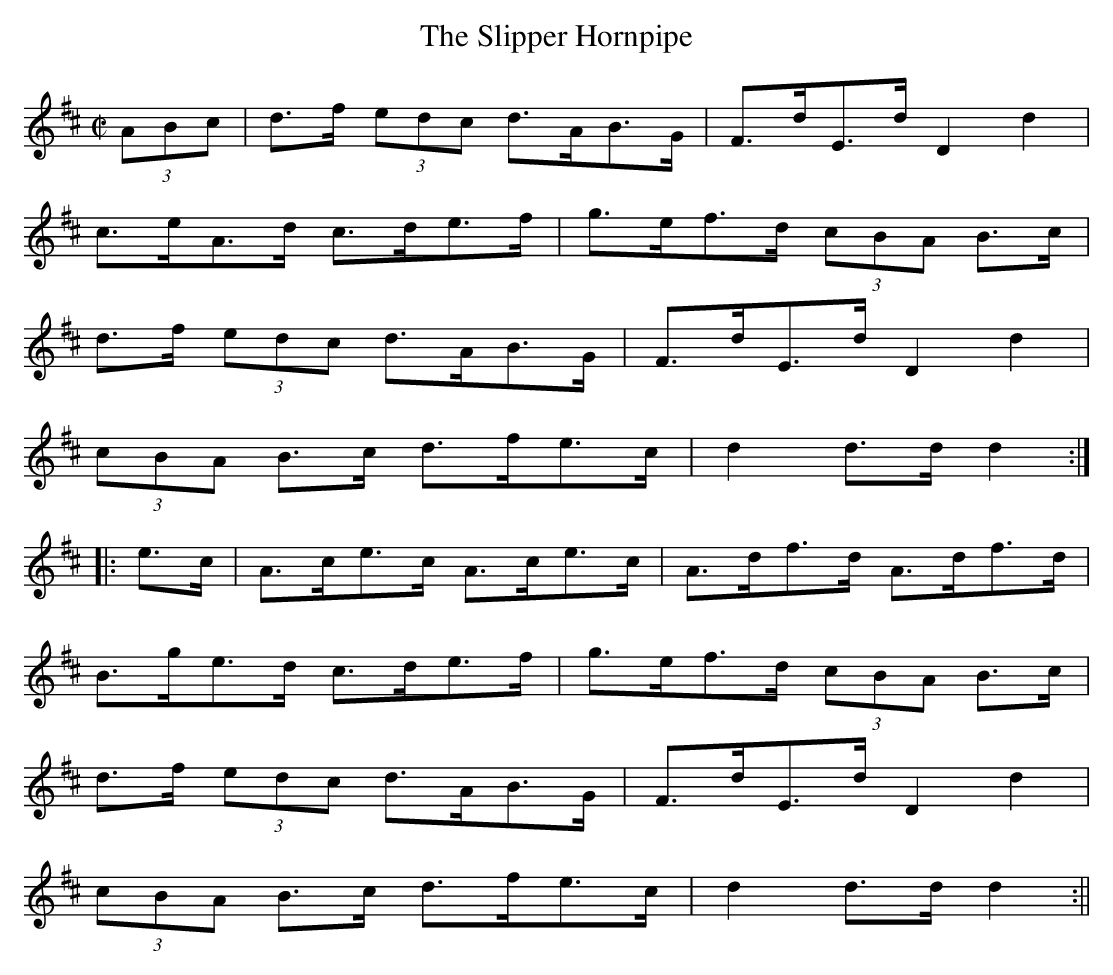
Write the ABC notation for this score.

X:1
T: Slipper Hornpipe, The
M: C|
L: 1/8
K: D
(3ABc | d>f (3edc d>AB>G | F>dE>d D2 d2 |
 c>eA>d c>de>f | g>ef>d (3cBA B>c |
d>f (3edc d>AB>G | F>dE>d D2 d2 |
(3cBA B>c d>fe>c | d2 d>d d2 :|
|: e>c | A>ce>c A>ce>c | A>df>d A>df>d |
B>ge>d c>de>f | g>ef>d (3cBA B>c |
d>f (3edc d>AB>G | F>dE>d D2 d2 |
(3cBA B>c d>fe>c | d2 d>d d2 :||
